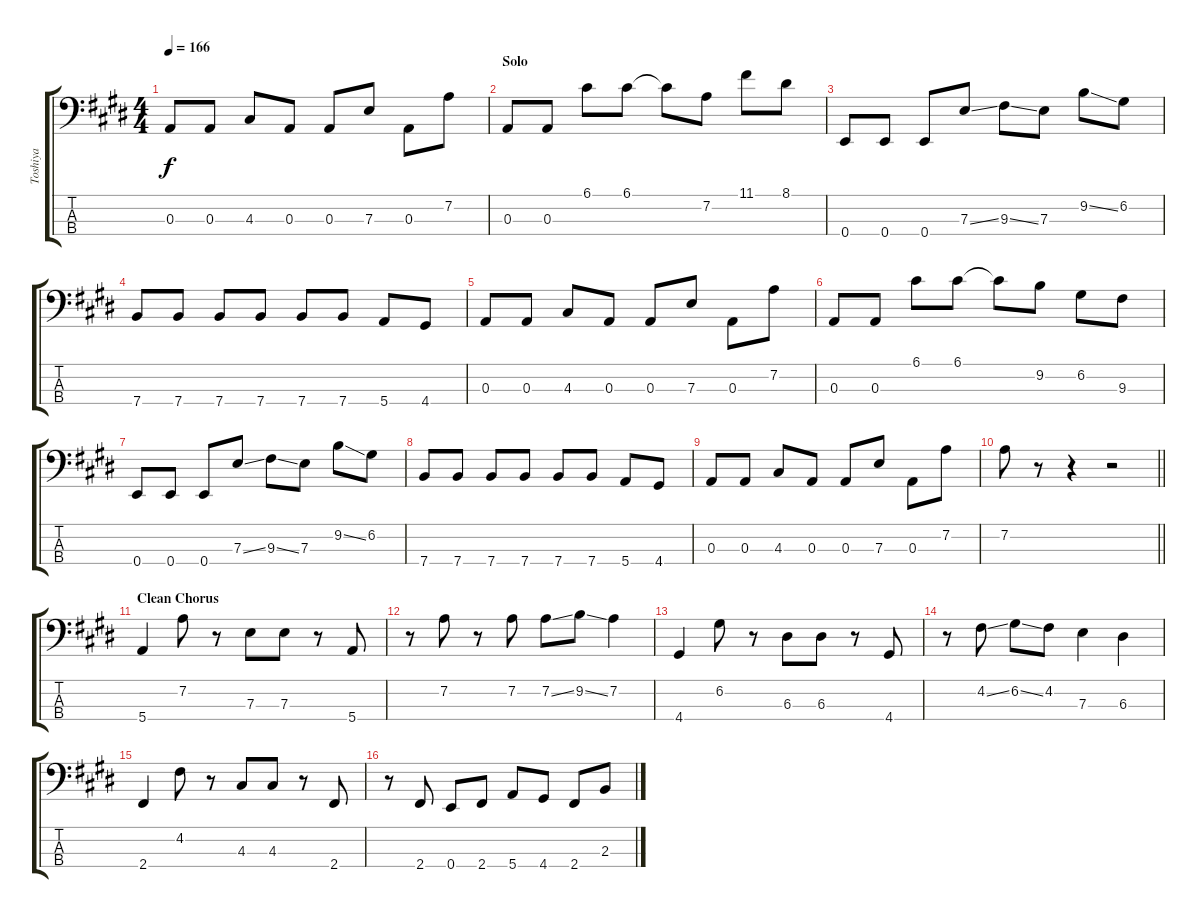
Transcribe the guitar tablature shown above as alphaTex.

\track ("Toshiya" "Toshiya") {instrument electricbasspick}
\staff {score tabs}
\tuning (G2 D2 A1 E1) {hide}
\ts (4 4)
\tempo 166
\clef f4
\ks e
0.3.8{dy f} 0.3.8 4.3.8 0.3.8 0.3.8 7.3.8 0.3.8 7.2.8 |
\section ("" "Solo")
0.3.8 0.3.8 6.1.8 6.1.8 6.1{t}.8 7.2.8 11.1.8 8.1.8 |
0.4.8 0.4.8 0.4.8 7.3{ss}.8 9.3{ss}.8 7.3.8 9.2{ss}.8 6.2.8 |
7.4.8 7.4.8 7.4.8 7.4.8 7.4.8 7.4.8 5.4.8 4.4.8 |
0.3.8 0.3.8 4.3.8 0.3.8 0.3.8 7.3.8 0.3.8 7.2.8 |
0.3.8 0.3.8 6.1.8 6.1.8 6.1{t}.8 9.2.8 6.2.8 9.3.8 |
0.4.8 0.4.8 0.4.8 7.3{ss}.8 9.3{ss}.8 7.3.8 9.2{ss}.8 6.2.8 |
7.4.8 7.4.8 7.4.8 7.4.8 7.4.8 7.4.8 5.4.8 4.4.8 |
0.3.8 0.3.8 4.3.8 0.3.8 0.3.8 7.3.8 0.3.8 7.2.8 |
\barLineRight lightlight
7.2.8 r.8 r.4 r.2 |
\section ("" "Clean Chorus")
5.4.4 7.2.8 r.8 7.3.8 7.3.8 r.8 5.4.8 |
r.8 7.2.8 r.8 7.2.8 7.2{ss}.8 9.2{ss}.8 7.2.4 |
4.4.4 6.2.8 r.8 6.3.8 6.3.8 r.8 4.4.8 |
r.8 4.2{ss}.8 6.2{ss}.8 4.2.8 7.3.4 6.3.4 |
2.4.4 4.2.8 r.8 4.3.8 4.3.8 r.8 2.4.8 |
r.8 2.4.8 0.4.8 2.4.8 5.4.8 4.4.8 2.4.8 2.3.8
